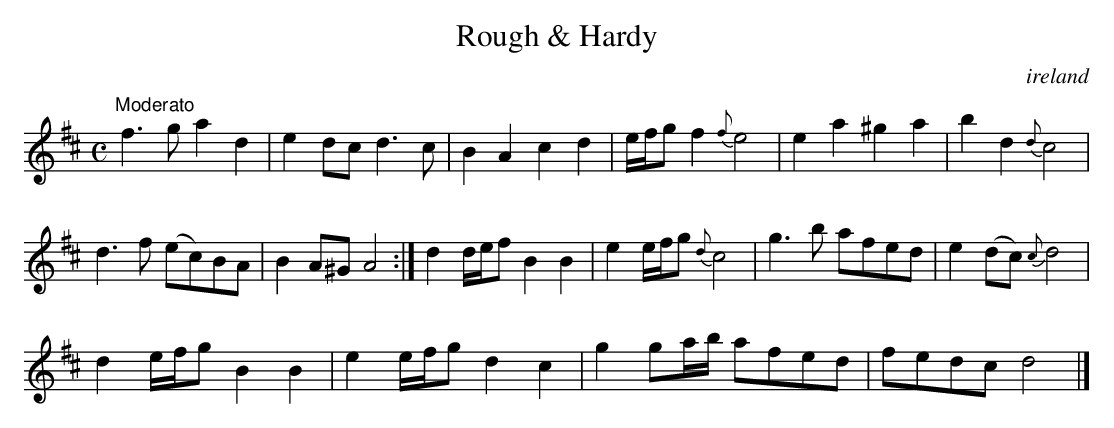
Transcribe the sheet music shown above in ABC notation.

X:1
T:Rough \& Hardy
O:ireland
M:C
K:D
"Moderato"f3g a2d2| e2dc d3c| \
B2A2 c2d2| e/f/gf2 {f}e4|\
e2a2 ^g2a2| b2d2 {d}c4|
d3f (ec)BA| B2A^G A4:| \
d2d/e/f B2B2| e2e/f/g {d}c4| \
g3b afed| e2(dc) {c}d4|
d2e/f/g B2B2| e2e/f/g d2c2|\
g2ga/b/ afed| fedc d4|]
